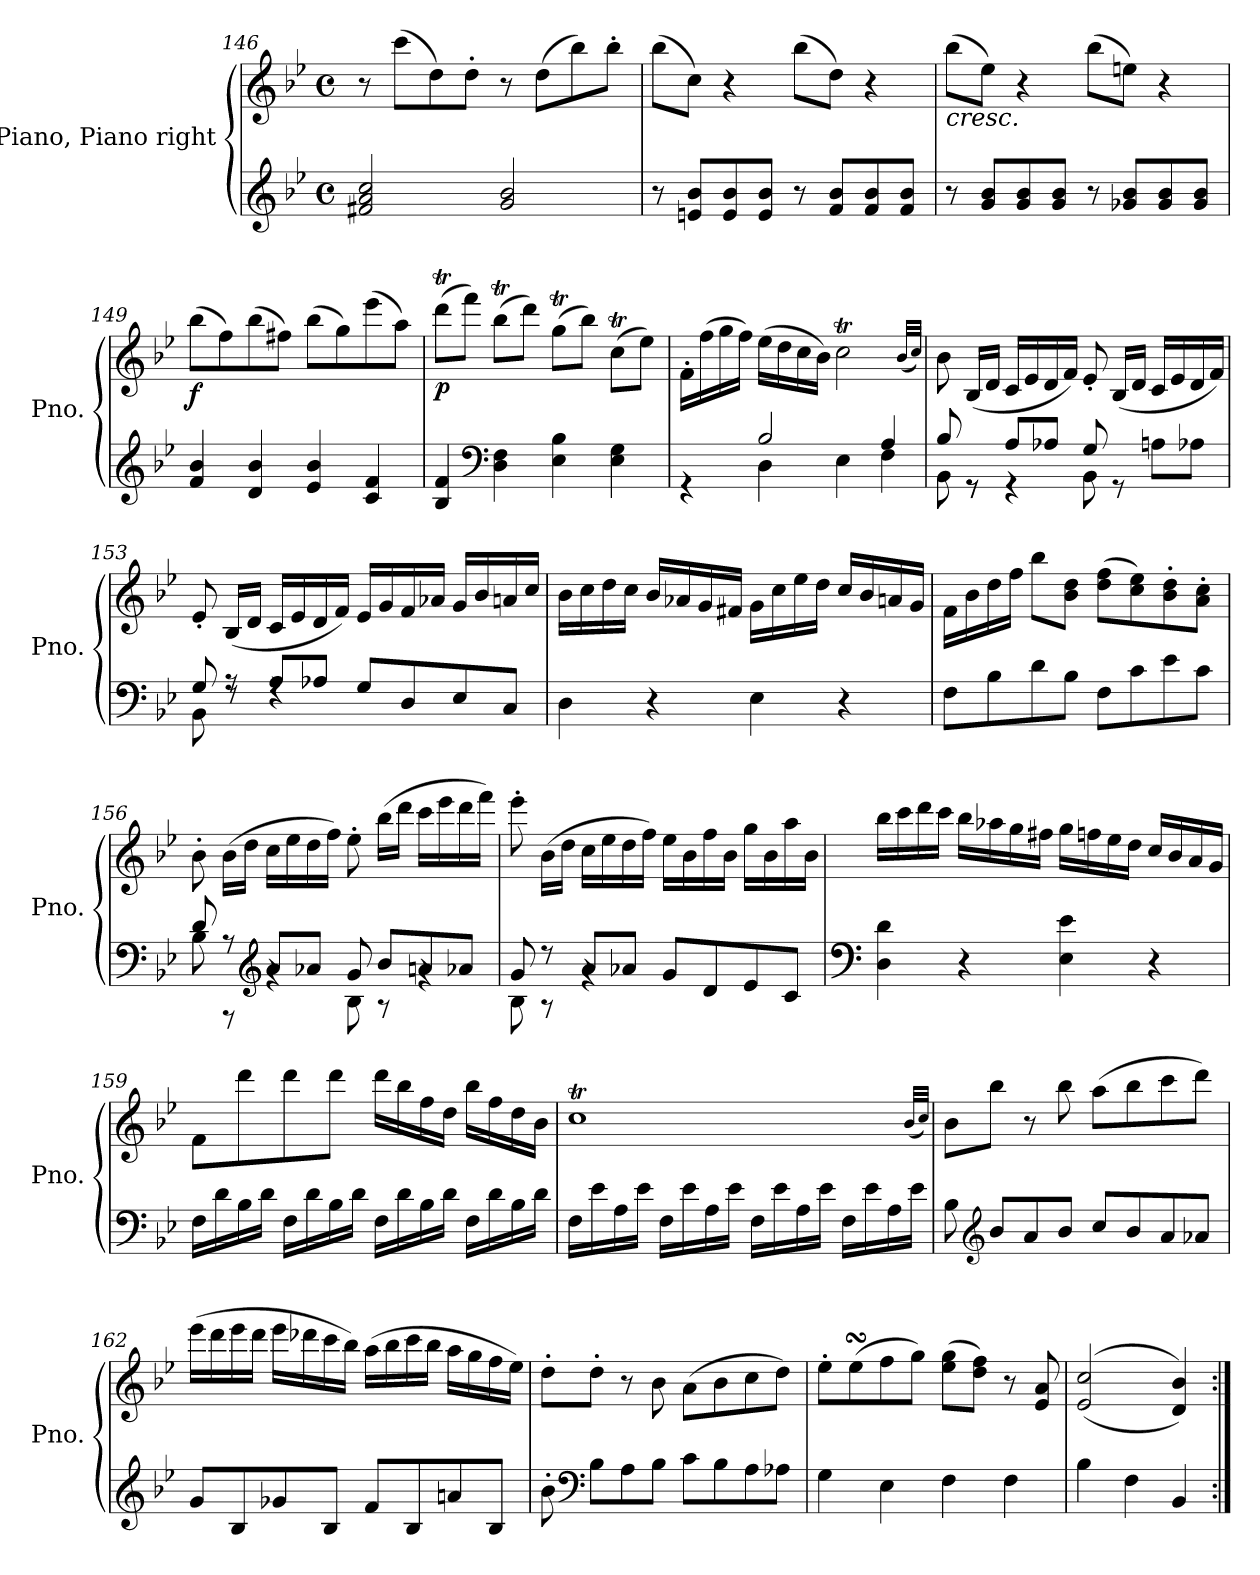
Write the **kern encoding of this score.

**kern	**kern	**dynam
*part1	*part1	*part1
*staff2	*staff1	*staff1/2
*I"Piano, Piano right	*	*
*I'Pno.	*	*
*clefG2	*clefG2	*
*k[b-e-]	*k[b-e-]	*
*M4/4	*M4/4	*
*met(c)	*met(c)	*
=146	=146	=146
2f#X/ 2a/ 2cc/	8r	.
.	(>8ccc\L	.
.	8dd\)	.
.	8dd'\J	.
2g/ 2b-/	8r	.
.	(>8dd\L	.
.	8bb-\)	.
.	8bb-'\J	.
=147	=147	=147
8r	(>8bb-\L	.
8en/ 8b-/L	8cc\J)	.
8e/ 8b-/	4r	.
8e/ 8b-/J	.	.
8r	(>8bb-\L	.
8f/ 8b-/L	8dd\J)	.
8f/ 8b-/	4r	.
8f/ 8b-/J	.	.
=148	=148	=148
!	!LO:TX:b:i:t=cresc.	!
8r	(>8bb-\L	.
8g/ 8b-/L	8ee-\J)	.
8g/ 8b-/	4r	.
8g/ 8b-/J	.	.
8r	(>8bb-\L	.
8g-X/ 8b-/L	8een\J)	.
8g-/ 8b-/	4r	.
8g-/ 8b-/J	.	.
!!LO:LB:g=z
=149	=149	=149
!	!	!LO:DY:b
4f/ 4b-/	(>8bb-\L	f
.	8ff\)	.
4d/ 4b-/	(>8bb-\	.
.	8ff#X\J)	.
4e-/ 4b-/	(>8bb-\L	.
.	8gg\)	.
4c/ 4f/	(>8eee-\	.
.	8aa\J)	.
=150	=150	=150
!	!	!LO:DY:b
4B-/ 4f/	(>8dddt\L	p
.	8fff\J)	.
*clefF4	*	*
4D\ 4F\	(>8bb-T\L	.
.	8ddd\J)	.
4E-\ 4B-\	(>8ggT\L	.
.	8bb-\J)	.
4E-\ 4G\	(>8ccT\L	.
.	8ee-\J)	.
=151	=151	=151
*^	*	*
4rGG	4ryy	16f'\LL	.
.	.	(>16ff\	.
.	.	16gg\	.
.	.	16ff\JJ)	.
2B-/	4D\	(>16ee-\LL	.
.	.	16dd\	.
.	.	16cc\	.
.	.	16b-\JJ)	.
.	4E-\	2ccT\	.
4A/	4F\	.	.
.	.	(<32qb-/LLL	.
.	.	32qcc/JJJ)	.
!!LO:LB:g=z
=152	=152	=152	=152
8B-/	8BB-\	8b-\	.
8rGG	8r	(<16B-/LL	.
.	.	16d/JJ	.
8A/L	4r	16c/LL	.
.	.	16e-/	.
8A-X/J	.	16d/	.
.	.	16f/JJ)	.
8G/	8BB-\	8e-'/	.
8rGG	4.ryy	(<16B-/LL	.
.	.	16d/JJ	.
8An\L	.	16c/LL	.
.	.	16e-/	.
8A-X\J	.	16d/	.
.	.	16f/JJ)	.
=153	=153	=153	=153
8G/	8BB-\	8e-'/	.
8r	8rF	(<16B-/LL	.
.	.	16d/JJ	.
8A/L	4rF	16c/LL	.
.	.	16e-/	.
8A-X/J	.	16d/	.
.	.	16f/JJ)	.
8G/L	2ryy	16e-/LL	.
.	.	16g/	.
8D/	.	16f/	.
.	.	16a-X/JJ	.
8E-/	.	16g/LL	.
.	.	16b-/	.
8C/J	.	16an/	.
.	.	16cc/JJ	.
*v	*v	*	*
!!LO:LB:g=z
=154	=154	=154
4D\	16b-\LL	.
.	16cc\	.
.	16dd\	.
.	16cc\JJ	.
4r	16b-/LL	.
.	16a-X/	.
.	16g/	.
.	16f#X/JJ	.
4E-\	16g\LL	.
.	16cc\	.
.	16ee-\	.
.	16dd\JJ	.
4r	16cc/LL	.
.	16b-/	.
.	16an/	.
.	16g/JJ	.
=155	=155	=155
8F\L	16f\LL	.
.	16b-\	.
8B-\	16dd\	.
.	16ff\JJ	.
8d\	8bb-\L	.
8B-\J	8b-\ 8dd\J	.
8F\L	(>8dd\ 8ff\L	.
8c\	8cc\ 8ee-\)	.
8e-\	8b-\' 8dd\'	.
8c\J	8a\' 8cc\'J	.
!!LO:LB:g=z
=156	=156	=156
*^	*	*
8d/	8B-\	8b-'\	.
8r	8rAAA	(>16b-\LL	.
.	.	16dd\JJ	.
*clefG2	*	*	*
8a/L	4rg	16cc\LL	.
.	.	16ee-\	.
8a-X/J	.	16dd\	.
.	.	16ff\JJ)	.
8g/	8B-\	8ee-'\	.
8b-/L	8r	(>16bb-\LL	.
.	.	16ddd\JJ	.
8an/	4rg	16ccc\LL	.
.	.	16eee-\	.
8a-X/J	.	16ddd\	.
.	.	16fff\JJ)	.
=157	=157	=157	=157
8g/	8B-\	8eee-'\	.
8r	8r	(>16b-\LL	.
.	.	16dd\JJ	.
8a/L	4rg	16cc\LL	.
.	.	16ee-\	.
8a-X/J	.	16dd\	.
.	.	16ff\JJ)	.
8g/L	2ryy	16ee-\LL	.
.	.	16b-\	.
8d/	.	16ff\	.
.	.	16b-\JJ	.
8e-/	.	16gg\LL	.
.	.	16b-\	.
8c/J	.	16aa\	.
.	.	16b-\JJ	.
*v	*v	*	*
!!LO:PB:g=z
=158	=158	=158
*clefF4	*	*
4D\ 4d\	16bb-\LL	.
.	16ccc\	.
.	16ddd\	.
.	16ccc\JJ	.
4r	16bb-\LL	.
.	16aa-X\	.
.	16gg\	.
.	16ff#X\JJ	.
4E-\ 4e-\	16gg\LL	.
.	16ffn\	.
.	16ee-\	.
.	16dd\JJ	.
4r	16cc/LL	.
.	16b-/	.
.	16a/	.
.	16g/JJ	.
=159	=159	=159
16F\LL	8f\L	.
16d\	.	.
16B-\	8ddd\	.
16d\JJ	.	.
16F\LL	8ddd\	.
16d\	.	.
16B-\	8ddd\J	.
16d\JJ	.	.
16F\LL	16ddd\LL	.
16d\	16bb-\	.
16B-\	16ff\	.
16d\JJ	16dd\JJ	.
16F\LL	16bb-\LL	.
16d\	16ff\	.
16B-\	16dd\	.
16d\JJ	16b-\JJ	.
!!LO:LB:g=z
=160	=160	=160
16F\LL	1ccT	.
16e-\	.	.
16A\	.	.
16e-\JJ	.	.
16F\LL	.	.
16e-\	.	.
16A\	.	.
16e-\JJ	.	.
16F\LL	.	.
16e-\	.	.
16A\	.	.
16e-\JJ	.	.
16F\LL	.	.
16e-\	.	.
16A\	.	.
16e-\JJ	.	.
.	(<32qb-/LLL	.
.	32qcc/JJJ)	.
=161	=161	=161
8B-\	8b-\L	.
*clefG2	*	*
8b-/L	8bb-\J	.
8a/	8r	.
8b-/J	8bb-\	.
8cc/L	(>8aa\L	.
8b-/	8bb-\	.
8a/	8ccc\	.
8a-X/J	8ddd\J)	.
!!LO:LB:g=z
=162	=162	=162
8g/L	(>16eee-\LL	.
.	16ddd\	.
8B-/	16eee-\	.
.	16ddd\JJ	.
8g-X/	16eee-\LL	.
.	16ddd-X\	.
8B-/J	16ccc\	.
.	16bb-\JJ)	.
8f/L	(>16aa\LL	.
.	16bb-\	.
8B-/	16ccc\	.
.	16bb-\JJ	.
8an/	16aa\LL	.
.	16gg\	.
8B-/J	16ff\	.
.	16ee-\JJ)	.
=163	=163	=163
8b-'\	8dd'\L	.
*clefF4	*	*
8B-\L	8dd'\J	.
8A\	8r	.
8B-\J	8b-\	.
8c\L	(>8a\L	.
8B-\	8b-\	.
8A\	8cc\	.
8A-X\J	8dd\J)	.
!!LO:LB:g=z
=164	=164	=164
4G\	8ee-'\L	.
.	(>8ee-sSSs\	.
4E-\	8ff\	.
.	8gg\J)	.
4F\	(>8ee-\ 8gg\L	.
.	8dd\ 8ff\J)	.
4F\	8r	.
.	8e-/ 8a/	.
=165	=165	=165
4B-\	(>(<2e-/ 2cc/	.
4F\	.	.
4BB-/	4d/ 4b-/))	.
=:|!	=:|!	=:|!
*-	*-	*-
